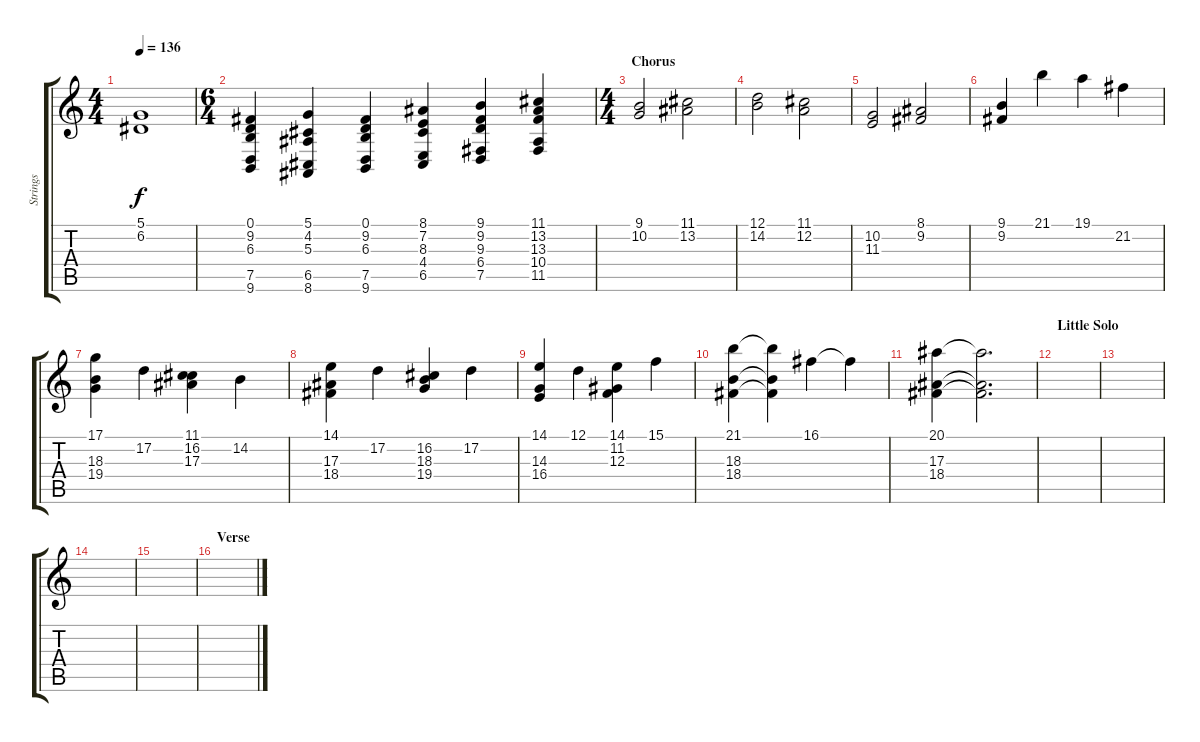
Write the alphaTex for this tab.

\track ("Strings" "Strings") {instrument synthstrings1}
\staff {score tabs}
\tuning (D4 A3 F3 C3 G2 D2) {hide}
\ts (4 4)
\tempo 136
\clef g2
\ks c
(5.1 6.2).1{dy f} |
\ts (6 4)
(0.1 9.2 6.3 7.5 9.6).4 (5.1 4.2 5.3 6.5 8.6).4 (0.1 9.2 6.3 7.5 9.6).4 (8.1 7.2 8.3 4.4 6.5).4 (9.1 9.2 9.3 6.4 7.5).4 (11.1 13.2 13.3 10.4 11.5).4 |
\ts (4 4)
\section ("" "Chorus")
(9.1 10.2).2 (11.1 13.2).2 |
(12.1 14.2).2 (11.1 12.2).2 |
(10.2 11.3).2 (8.1 9.2).2 |
(9.1 9.2).4 21.1.4 19.1.4 21.2.4 |
(17.1 18.3 19.4).4 17.2.4 (11.1 16.2 17.3).4 14.2.4 |
(14.1 17.3 18.4).4 17.2.4 (16.2 18.3 19.4).4 17.2.4 |
(14.1 14.3 16.4).4 12.1.4 (14.1 11.2 12.3).4 15.1.4 |
(21.1 18.3 18.4).4 (21.1{t} 18.3{t} 18.4{t}).4 16.1.4 16.1{t}.4 |
(20.1 17.3 18.4).4 (20.1{t} 17.3{t} 18.4{t}).2{d} |
\section ("" "Little Solo")
|
|
|
|
\section ("" "Verse")
